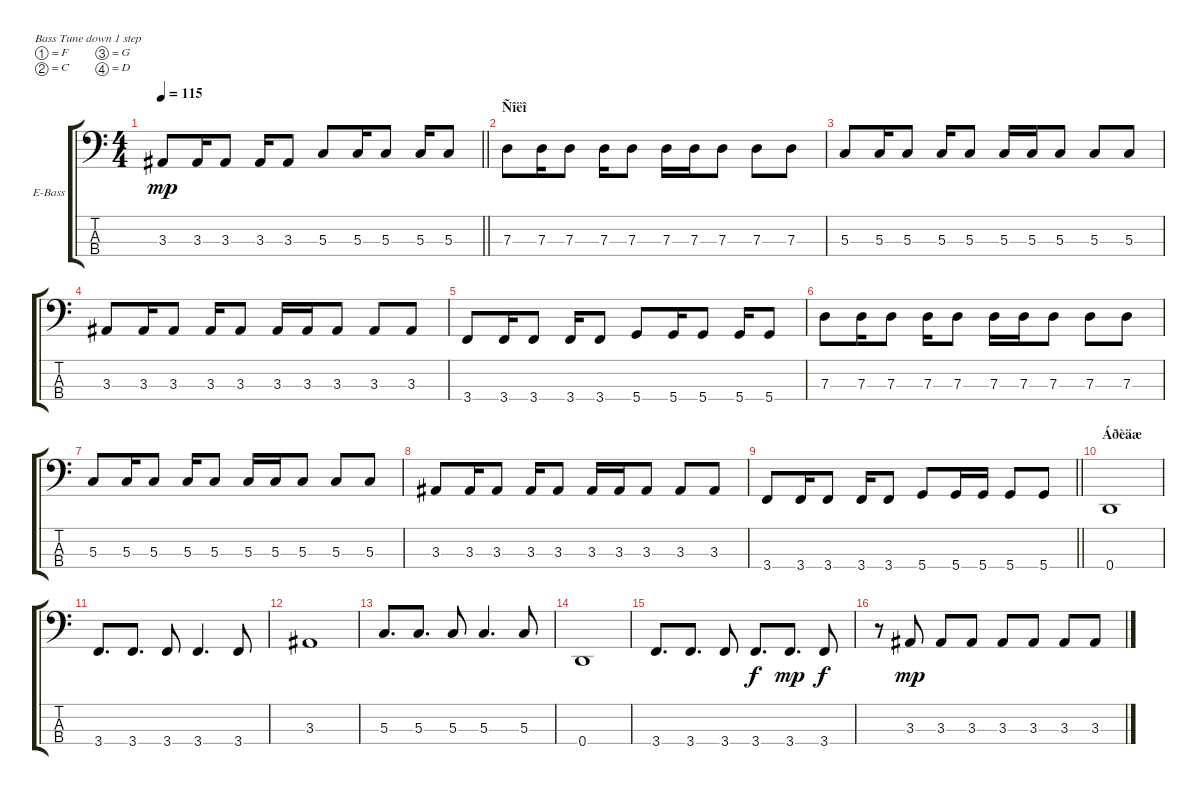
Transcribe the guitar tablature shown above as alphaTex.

\bracketExtendMode groupsimilarinstruments
\firstSystemTrackNameOrientation horizontal
\otherSystemsTrackNameOrientation horizontal
\track ("Electric Bass" "E-Bass") {instrument electricbassfinger}
\staff {score tabs}
\tuning (F2 C2 G1 D1)
\ts (4 4)
\tempo 115
\clef f4
\barLineRight lightlight
\ks c
3.3.8{dy mp} 3.3.16 3.3.8 3.3.16 3.3.8 5.3.8 5.3.16 5.3.8 5.3.16 5.3.8 |
\section ("" "Ñîëî")
7.3.8 7.3.16 7.3.8 7.3.16 7.3.8 7.3.16 7.3.16 7.3.8 7.3.8 7.3.8 |
5.3.8 5.3.16 5.3.8 5.3.16 5.3.8 5.3.16 5.3.16 5.3.8 5.3.8 5.3.8 |
3.3.8 3.3.16 3.3.8 3.3.16 3.3.8 3.3.16 3.3.16 3.3.8 3.3.8 3.3.8 |
3.4.8 3.4.16 3.4.8 3.4.16 3.4.8 5.4.8 5.4.16 5.4.8 5.4.16 5.4.8 |
7.3.8 7.3.16 7.3.8 7.3.16 7.3.8 7.3.16 7.3.16 7.3.8 7.3.8 7.3.8 |
5.3.8 5.3.16 5.3.8 5.3.16 5.3.8 5.3.16 5.3.16 5.3.8 5.3.8 5.3.8 |
3.3.8 3.3.16 3.3.8 3.3.16 3.3.8 3.3.16 3.3.16 3.3.8 3.3.8 3.3.8 |
\barLineRight lightlight
3.4.8 3.4.16 3.4.8 3.4.16 3.4.8 5.4.8 5.4.16 5.4.16 5.4.8 5.4.8 |
\section ("" "Áðèäæ")
0.4.1 |
3.4.8{d} 3.4.8{d} 3.4.8 3.4.4{d} 3.4.8 |
3.3.1 |
5.3.8{d} 5.3.8{d} 5.3.8 5.3.4{d} 5.3.8 |
0.4.1 |
3.4.8{d} 3.4.8{d} 3.4.8 3.4.8{d dy f} 3.4.8{d dy mp} 3.4.8{dy f} |
r.8 3.3.8{dy mp} 3.3.8 3.3.8 3.3.8 3.3.8 3.3.8 3.3.8
